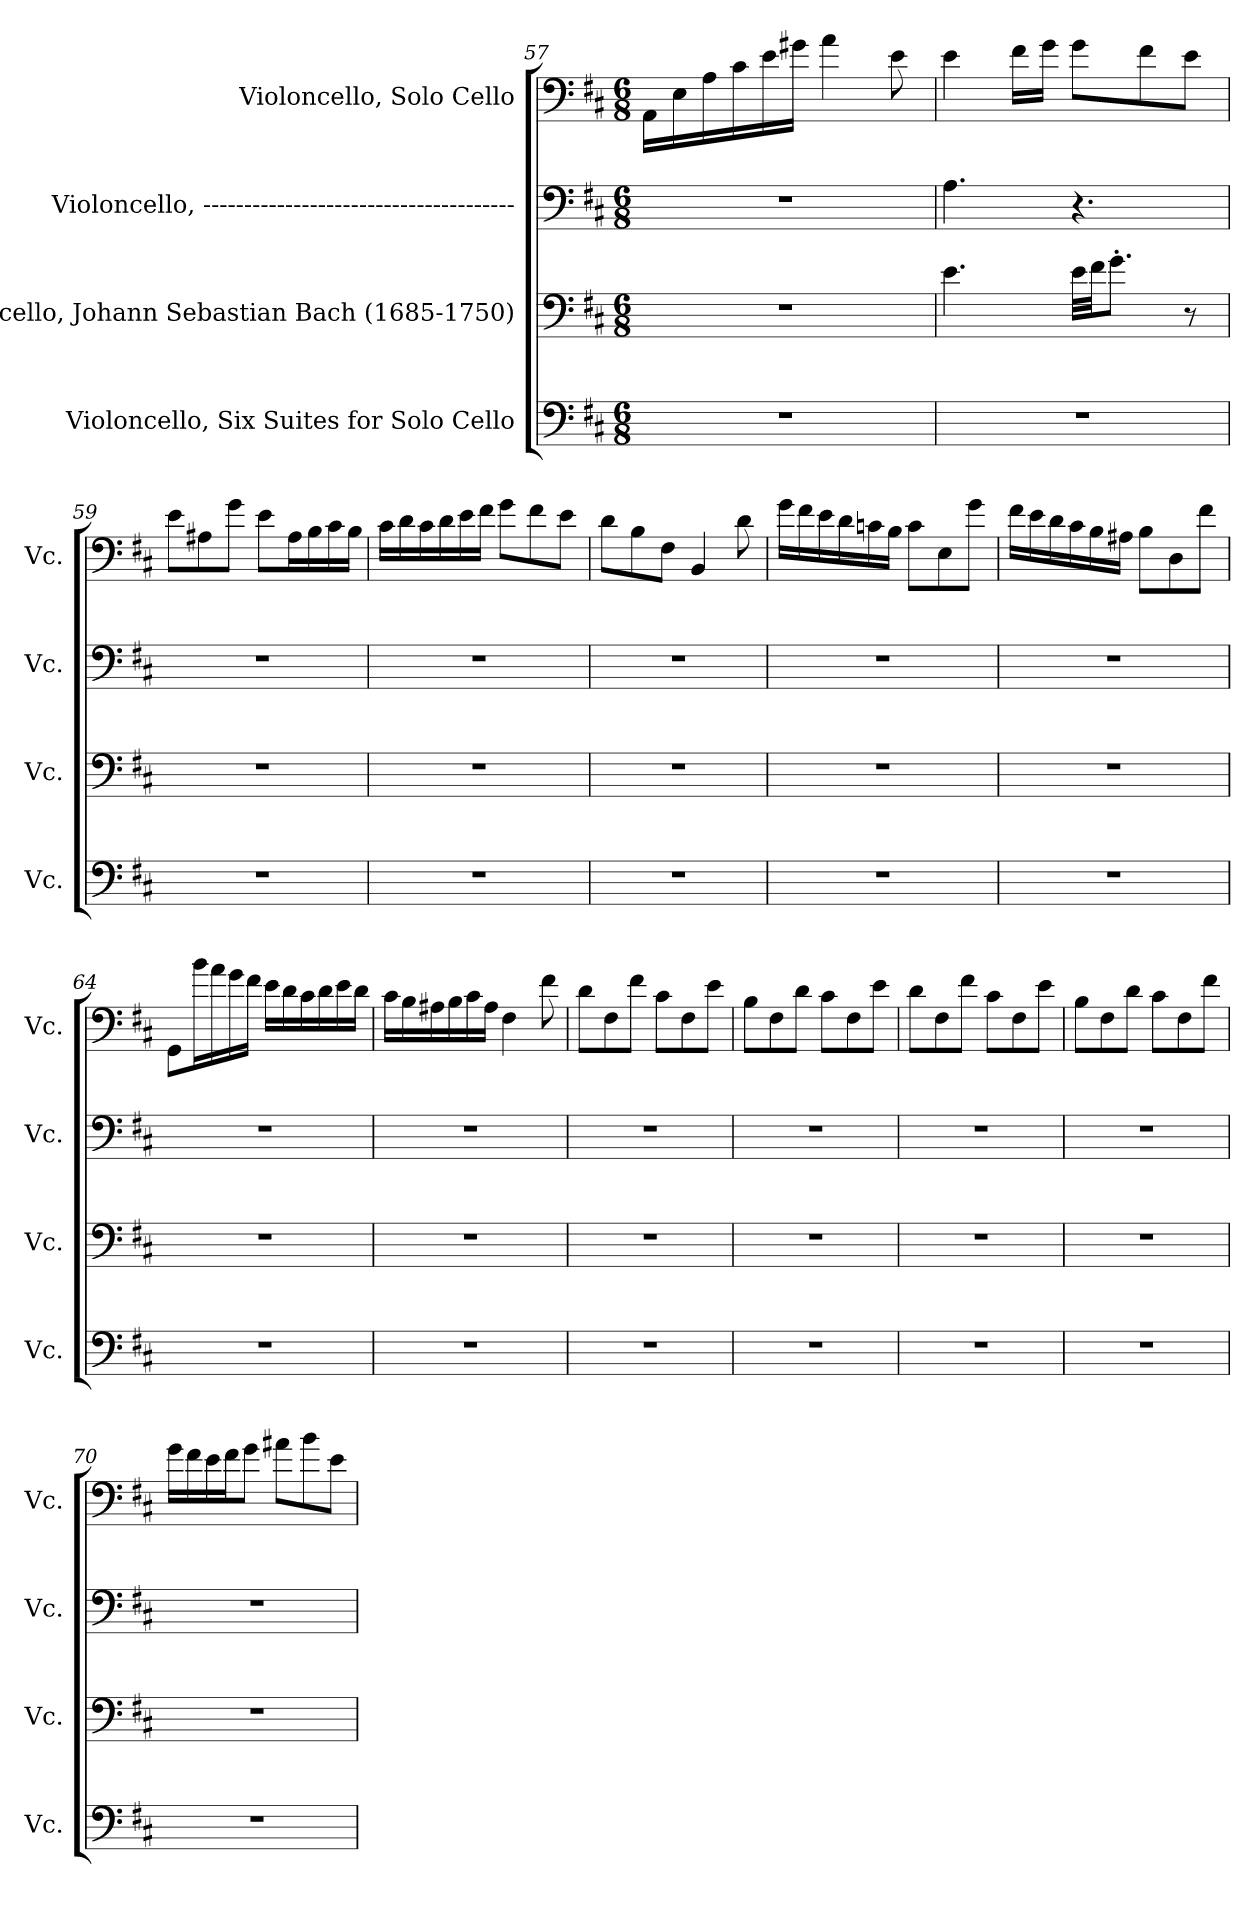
**kern	**kern	**kern	**kern
*part4	*part3	*part2	*part1
*staff4	*staff3	*staff2	*staff1
*I"Violoncello, Six Suites for Solo Cello	*I"Violoncello, Johann Sebastian Bach  (1685-1750)	*I"Violoncello, --------------------------------------	*I"Violoncello, Solo Cello
*I'Vc.	*I'Vc.	*I'Vc.	*I'Vc.
*clefF4	*clefF4	*clefF4	*clefF4
*k[f#c#]	*k[f#c#]	*k[f#c#]	*k[f#c#]
*M6/8	*M6/8	*M6/8	*M6/8
=57	=57	=57	=57
2.r	2.r	2.r	16AA\LL
.	.	.	16E\
.	.	.	16A\
.	.	.	16c#\
.	.	.	16e\
.	.	.	16g#X\JJ
.	.	.	4a\
.	.	.	8e\
=58	=58	=58	=58
2.r	4.e\	4.A\	4e\
.	.	.	16f#\LL
.	.	.	16g\JJ
.	32e\LLL	4.r	8g\L
.	32f#\JJ	.	.
.	8.g'\J	.	.
.	.	.	8f#\
.	8r	.	8e\J
!!LO:PB:g=z
=59	=59	=59	=59
2.r	2.r	2.r	8e\L
.	.	.	8A#X\
.	.	.	8g\J
.	.	.	8e\L
.	.	.	16A#\L
.	.	.	16B\
.	.	.	16c#\
.	.	.	16B\JJ
=60	=60	=60	=60
2.r	2.r	2.r	16c#\LL
.	.	.	16d\
.	.	.	16c#\
.	.	.	16d\
.	.	.	16e\
.	.	.	16f#\JJ
.	.	.	8g\L
.	.	.	8f#\
.	.	.	8e\J
=61	=61	=61	=61
2.r	2.r	2.r	8d\L
.	.	.	8B\
.	.	.	8F#\J
.	.	.	4BB/
.	.	.	8d\
=62	=62	=62	=62
2.r	2.r	2.r	16g\LL
.	.	.	16f#\
.	.	.	16e\
.	.	.	16d\
.	.	.	16cn\
.	.	.	16B\JJ
.	.	.	8c\L
.	.	.	8E\
.	.	.	8g\J
!!LO:LB:g=z
=63	=63	=63	=63
2.r	2.r	2.r	16f#\LL
.	.	.	16e\
.	.	.	16d\
.	.	.	16c#\
.	.	.	16B\
.	.	.	16A#X\JJ
.	.	.	8B\L
.	.	.	8D\
.	.	.	8f#\J
=64	=64	=64	=64
2.r	2.r	2.r	8GG\L
.	.	.	16b\L
.	.	.	16a\
.	.	.	16g\
.	.	.	16f#\JJ
.	.	.	16e\LL
.	.	.	16d\
.	.	.	16c#\
.	.	.	16d\
.	.	.	16e\
.	.	.	16d\JJ
=65	=65	=65	=65
2.r	2.r	2.r	16c#\LL
.	.	.	16B\
.	.	.	16A#X\
.	.	.	16B\
.	.	.	16c#\
.	.	.	16A#\JJ
.	.	.	4F#\
.	.	.	8f#\
=66	=66	=66	=66
2.r	2.r	2.r	8d\L
.	.	.	8F#\
.	.	.	8f#\J
.	.	.	8c#\L
.	.	.	8F#\
.	.	.	8e\J
!!LO:LB:g=z
=67	=67	=67	=67
2.r	2.r	2.r	8B\L
.	.	.	8F#\
.	.	.	8d\J
.	.	.	8c#\L
.	.	.	8F#\
.	.	.	8e\J
=68	=68	=68	=68
2.r	2.r	2.r	8d\L
.	.	.	8F#\
.	.	.	8f#\J
.	.	.	8c#\L
.	.	.	8F#\
.	.	.	8e\J
=69	=69	=69	=69
2.r	2.r	2.r	8B\L
.	.	.	8F#\
.	.	.	8d\J
.	.	.	8c#\L
.	.	.	8F#\
.	.	.	8f#\J
=70	=70	=70	=70
2.r	2.r	2.r	16g\LL
.	.	.	16f#\
.	.	.	16e\
.	.	.	16f#\J
.	.	.	8g\J
.	.	.	8a#X\L
.	.	.	8b\
.	.	.	8e\J
=	=	=	=
*-	*-	*-	*-
